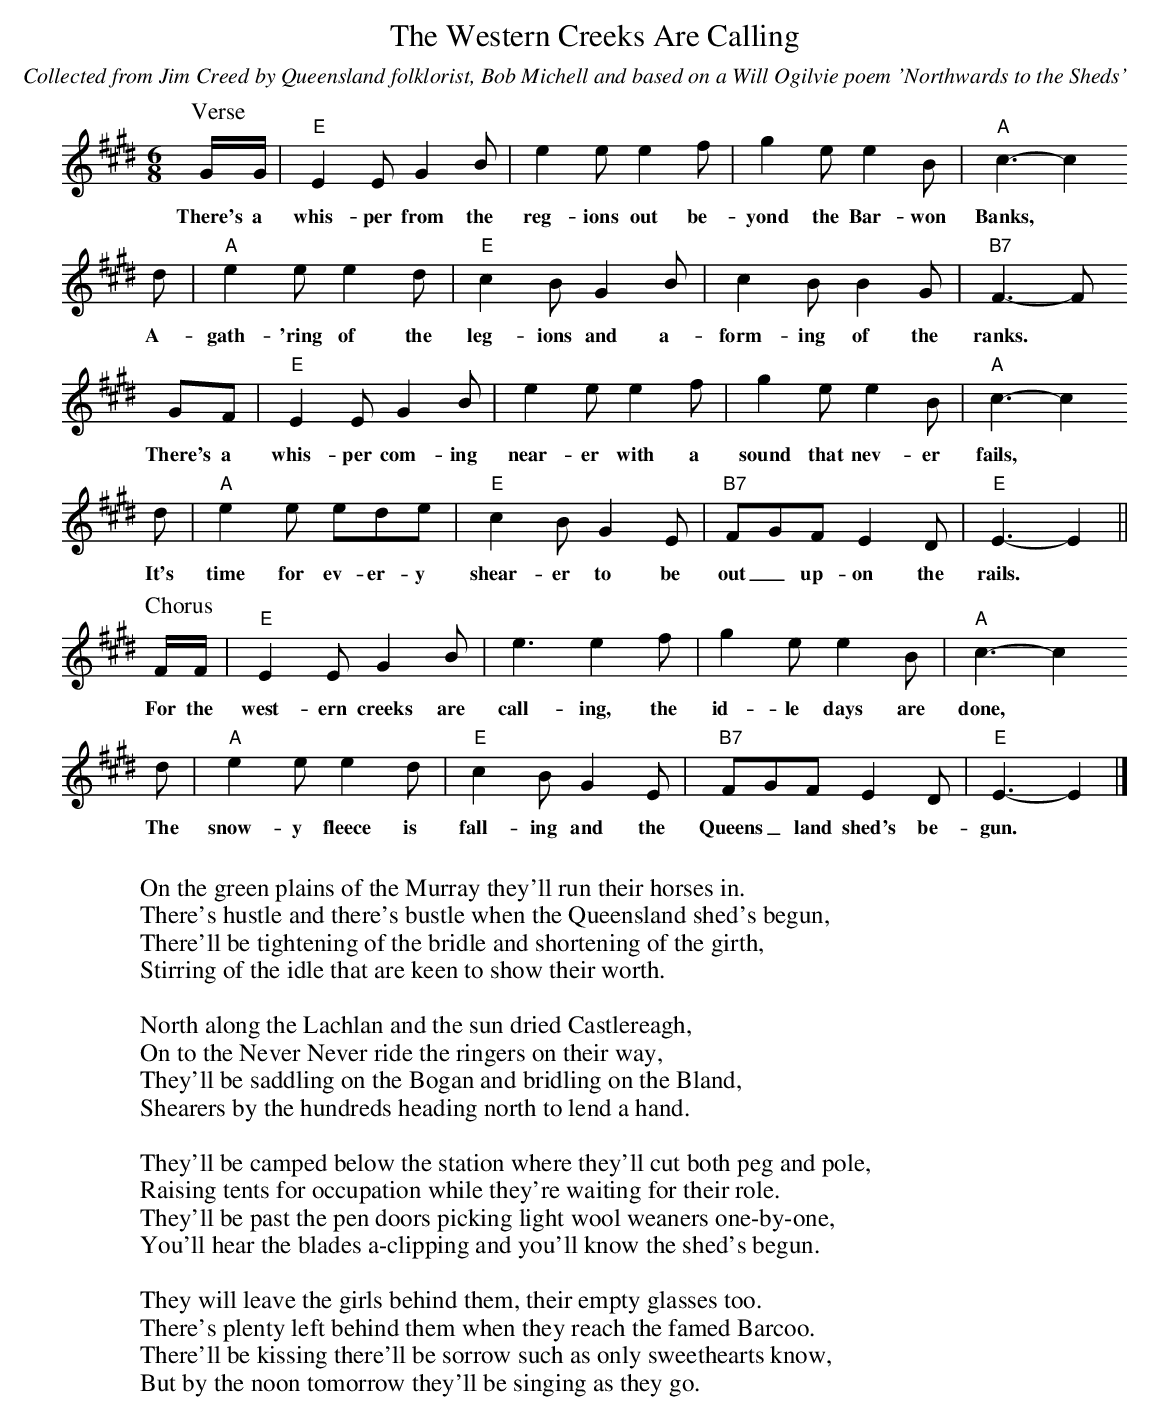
X:1
T:Western Creeks Are Calling, The
C:Collected from Jim Creed by Queensland folklorist, Bob Michell and based on a Will Ogilvie poem 'Northwards to the Sheds'
M:6/8
L:1/8
K:Emaj
P:Verse
G/G/|"E"E2EG2B|e2ee2f|g2ee2B|"A"c3-c2
w:There's a whis-per from the reg-ions out be-yond the Bar-won Banks,
d|"A"e2e e2d|"E"c2BG2B|c2BB2G|"B7"F3-F
w:A-gath-'ring of the leg-ions and a-form-ing of the ranks.*
GF|"E"E2EG2B|e2ee2f|g2ee2B|"A"c3-c2
w:There's a whis-per com-ing near-er with a sound that nev-er fails,*
d|"A"e2e ede|"E"c2BG2E|"B7"FGFE2D|"E"E3-E2||
w:It's time for ev-er-y shear-er to be out_ up-on the rails.
P:Chorus
F/F/|"E"E2EG2B|e3e2f|g2ee2B|"A"c3-c2
w:For the west-ern creeks are call-ing, the id-le days are done,*
d|"A"e2e e2d|"E"c2BG2E|"B7"FGFE2D|"E"E3-E2|]
w:The snow-y fleece is fall-ing and the Queens_land shed's be-gun.
W:
W:On the green plains of the Murray they'll run their horses in.
W:There's hustle and there's bustle when the Queensland shed's begun,
W:There'll be tightening of the bridle and shortening of the girth,
W:Stirring of the idle that are keen to show their worth.
W:
W:North along the Lachlan and the sun dried Castlereagh,
W:On to the Never Never ride the ringers on their way,
W:They'll be saddling on the Bogan and bridling on the Bland,
W:Shearers by the hundreds heading north to lend a hand.
W:
W:They'll be camped below the station where they'll cut both peg and pole,
W:Raising tents for occupation while they're waiting for their role.
W:They'll be past the pen doors picking light wool weaners one-by-one,
W:You'll hear the blades a-clipping and you'll know the shed's begun.
W:
W:They will leave the girls behind them, their empty glasses too.
W:There's plenty left behind them when they reach the famed Barcoo.
W:There'll be kissing there'll be sorrow such as only sweethearts know,
W:But by the noon tomorrow they'll be singing as they go.
